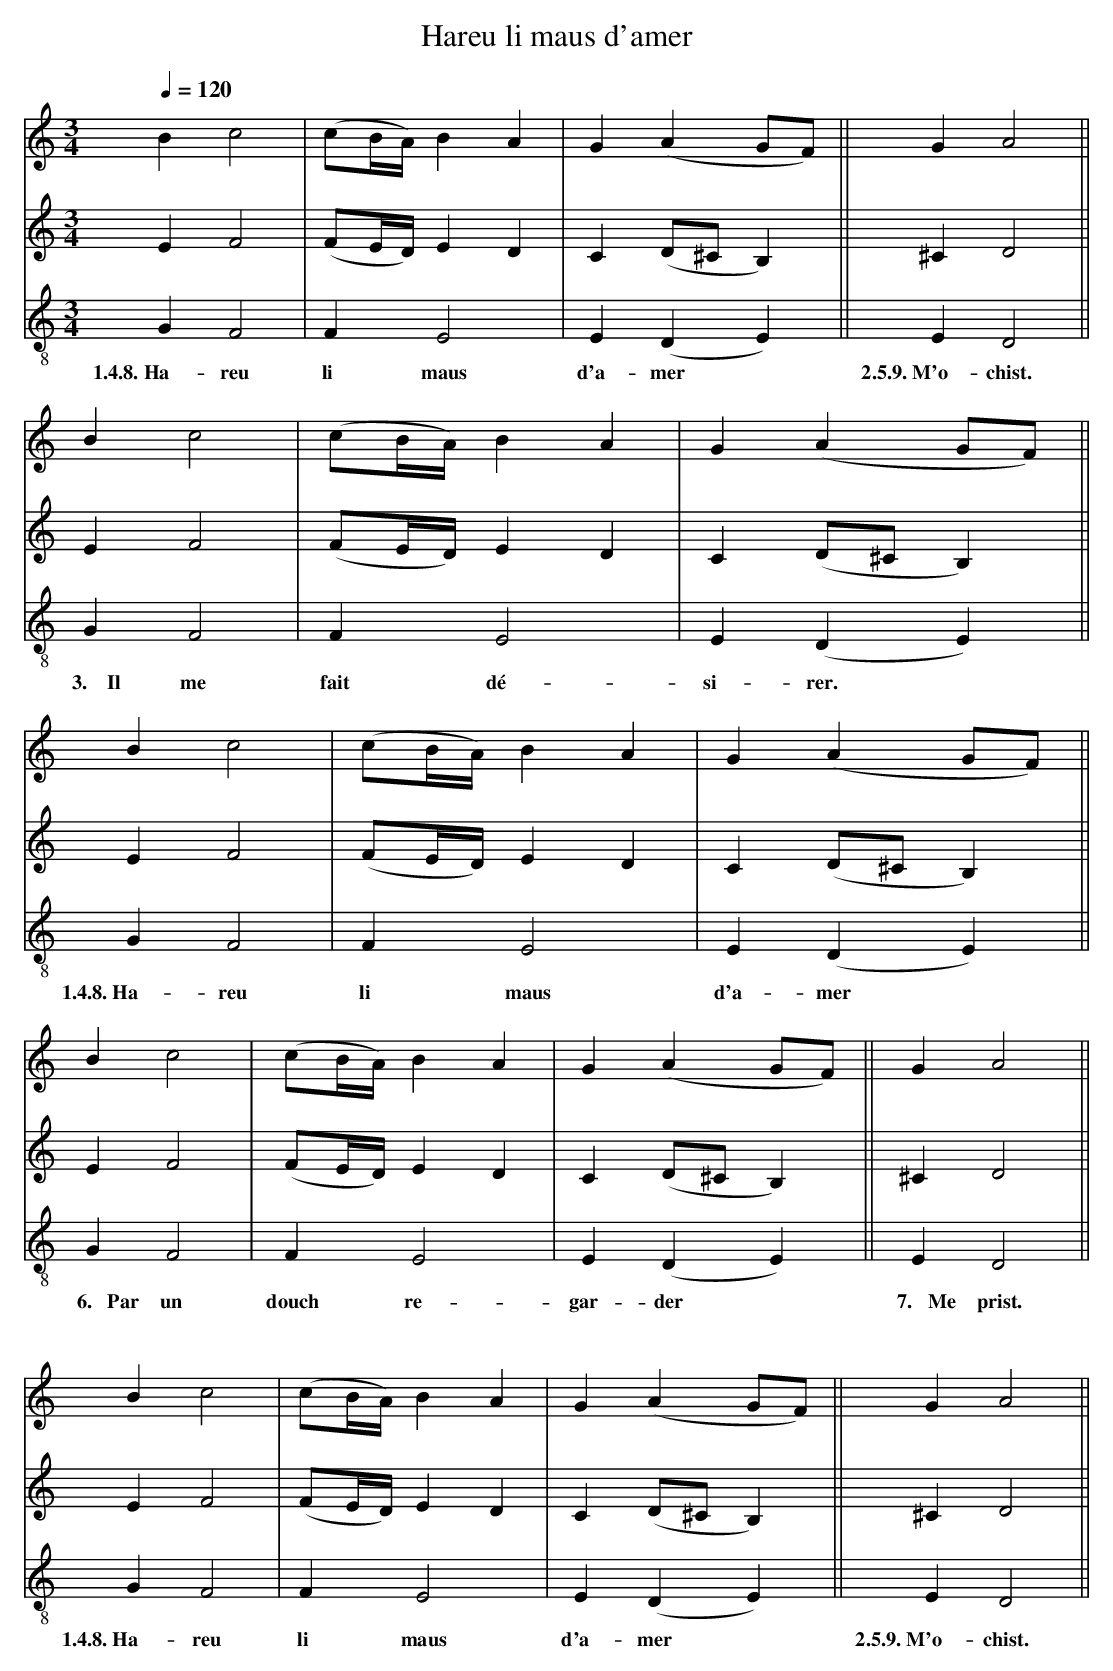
X:1
T:Hareu li maus d'amer
M:3/4
L:1/4
Q:1/4=120
K:D dorian
V:1 clef=treble
V:2 clef=treble
V:3 clef=treble-8 middle=B,
[V:1]     B  c2 |(c/B/4A/4) BA  | G  (A    G/F/)||  G   A2  ||
[V:2]     E  F2 |(F/E/4D/4) ED  | C  (D/^C/B,)  || ^C   D2  ||
[V:3]     G, F,2|  F,       E,2 | E, (D,   E,)  ||  E,  D,2 ||
w: 1.4.8.~Ha-reu  li        maus d'a- mer*  2.5.9.~M'o-chist.
[V:1]     B  c2 |(c/B/4A/4) BA  | G  (A    G/F/)||
[V:2]     E  F2 |(F/E/4D/4) ED  | C  (D/^C/B,)  ||
[V:3]     G, F,2|  F,       E,2 | E, (D,   E,)  ||
w: ~~3.~~~~Il me  fait      dé-  si-  rer.*
[V:1]     B  c2 |(c/B/4A/4) BA  | G  (A    G/F/)||
[V:2]     E  F2 |(F/E/4D/4) ED  | C  (D/^C/B,)  ||
[V:3]     G, F,2|  F,       E,2 | E, (D,   E,)  ||
w: 1.4.8.~Ha-reu  li        maus d'a- mer*
[V:1]     B  c2 |(c/B/4A/4) BA  | G  (A    G/F/)||  G   A2  ||
[V:2]     E  F2 |(F/E/4D/4) ED  | C  (D/^C/B,)  || ^C   D2  ||
[V:3]     G, F,2|  F,       E,2 | E, (D,   E,)  ||  E,  D,2 ||
w: ~~~6.~~~Par un douch     re-  gar- der*  ~~7.~~~Me  prist.
[V:1]     B  c2 |(c/B/4A/4) BA  | G  (A    G/F/)||  G   A2  ||
[V:2]     E  F2 |(F/E/4D/4) ED  | C  (D/^C/B,)  || ^C   D2  ||
[V:3]     G, F,2|  F,       E,2 | E, (D,   E,)  ||  E,  D,2 ||
w: 1.4.8.~Ha-reu  li        maus d'a- mer*  2.5.9.~M'o-chist.
